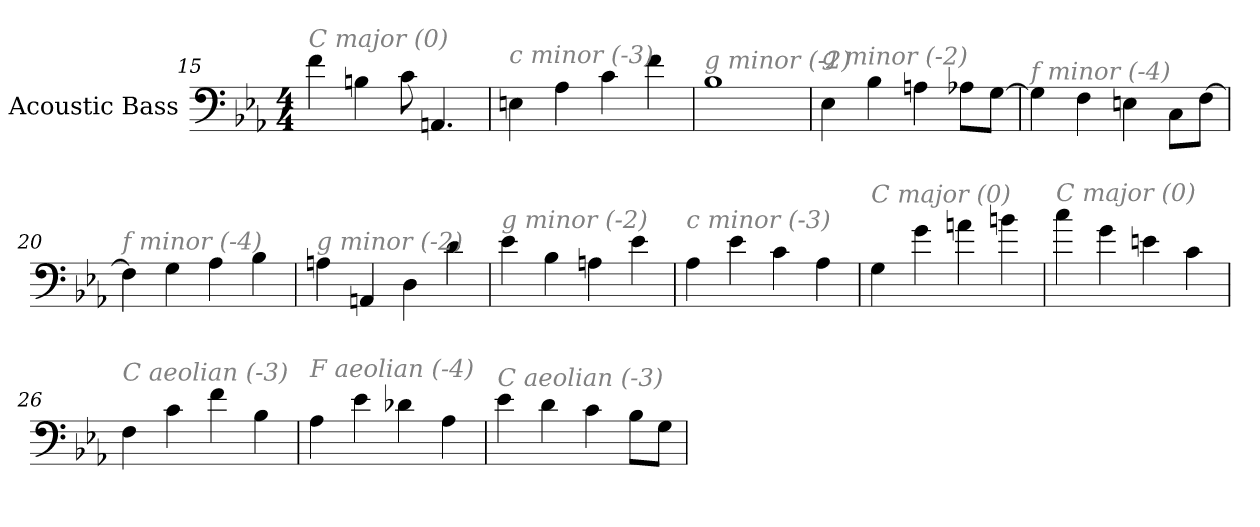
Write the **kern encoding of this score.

**kern
*part1
*staff1
*I"Acoustic Bass
*clefF4
*ITrd7c12
*k[b-e-a-]
*E-:
*M4/4
=15
!LO:TX:i:color=#808080:t=C major (0)
4F
4BBn
8C
4.AAAn
=16
!LO:TX:i:color=#808080:t=c minor (-3)
4EEn
4AA-
4C
4F
=17
!LO:TX:i:color=#808080:t=g minor (-2)
1BB-
=18
!LO:TX:i:color=#808080:t=g minor (-2)
4EE-
4BB-
4AAn
8AA-XL
[8GGJ
=19
!LO:TX:i:color=#808080:t=f minor (-4)
4GG]
4FF
4EEn
8CCL
[8FFJ
=20
!LO:TX:i:color=#808080:t=f minor (-4)
4FF]
4GG
4AA-
4BB-
=21
!LO:TX:i:color=#808080:t=g minor (-2)
4AAn
4AAAn
4DD
4D
=22
!LO:TX:i:color=#808080:t=g minor (-2)
4E-
4BB-
4AAn
4E-
=23
!LO:TX:i:color=#808080:t=c minor (-3)
4AA-
4E-
4C
4AA-
=24
!LO:TX:i:color=#808080:t=C major (0)
4GG
4G
4An
4Bn
=25
!LO:TX:i:color=#808080:t=C major (0)
4c
4G
4En
4C
=26
!LO:TX:i:color=#808080:t=C aeolian (-3)
4FF
4C
4F
4BB-
=27
!LO:TX:i:color=#808080:t=F aeolian (-4)
4AA-
4E-
4D-X
4AA-
=28
!LO:TX:i:color=#808080:t=C aeolian (-3)
4E-
4D
4C
8BB-L
8GGJ
=
*-
